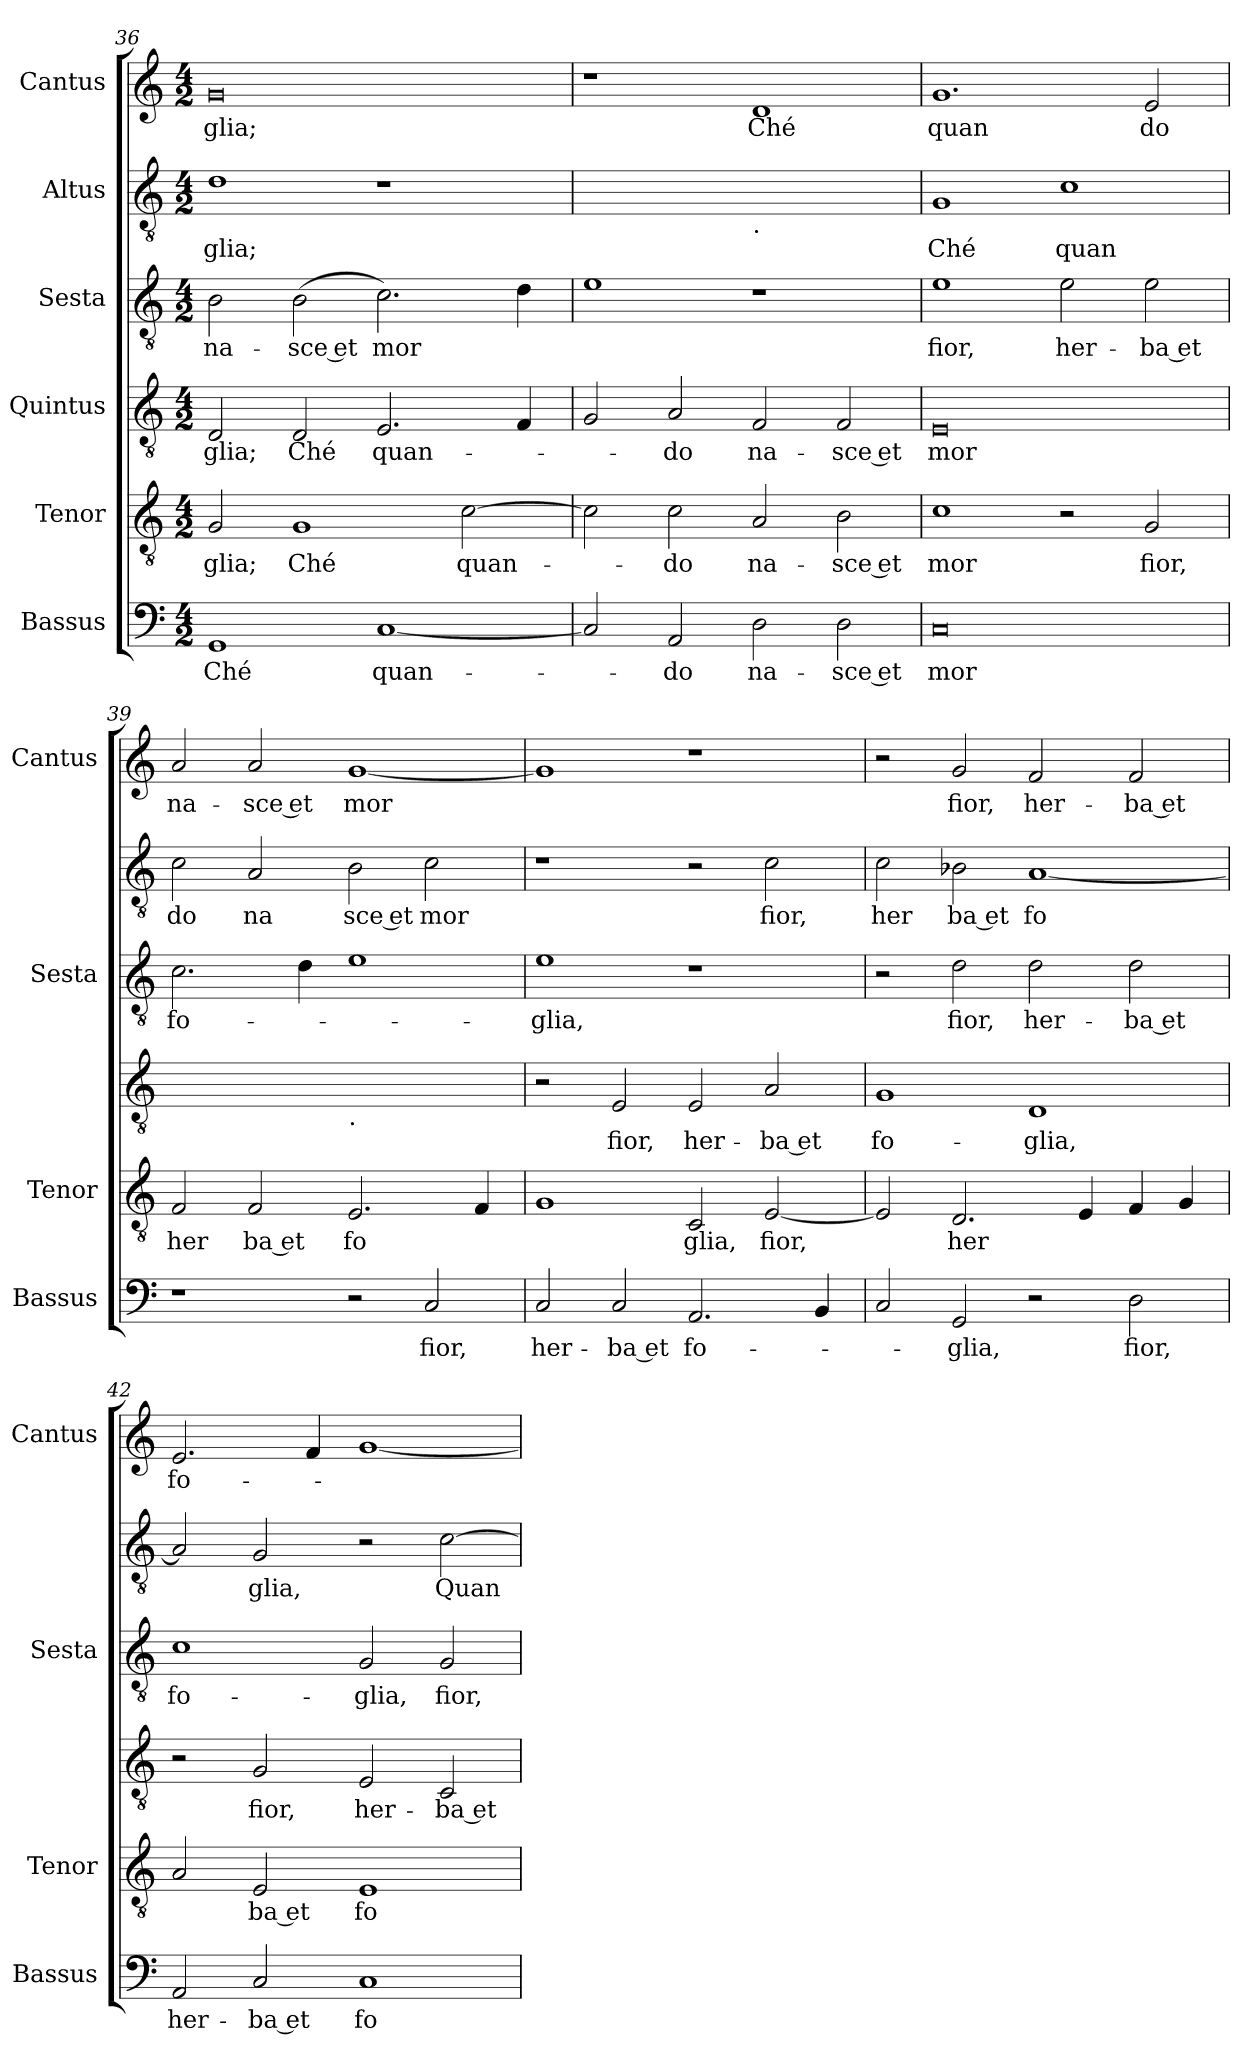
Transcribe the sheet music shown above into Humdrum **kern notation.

**kern	**text	**kern	**text	**kern	**text	**kern	**text	**kern	**text	**kern	**text
*part6	*part6	*part5	*part5	*part4	*part4	*part3	*part3	*part2	*part2	*part1	*part1
*staff6	*staff6	*staff5	*staff5	*staff4	*staff4	*staff3	*staff3	*staff2	*staff2	*staff1	*staff1
*I"Bassus	*	*I"Tenor	*	*I"Quintus	*	*I"Sesta	*	*I"Altus	*	*I"Cantus	*
*I'Bassus	*	*I'Tenor	*	*	*	*I'Sesta	*	*	*	*I'Cantus	*
*clefF4	*	*clefGv2	*	*clefGv2	*	*clefGv2	*	*clefGv2	*	*clefG2	*
*k[]	*	*k[]	*	*k[]	*	*k[]	*	*k[]	*	*k[]	*
*M4/2	*	*M4/2	*	*M4/2	*	*M4/2	*	*M4/2	*	*M4/2	*
=36	=36	=36	=36	=36	=36	=36	=36	=36	=36	=36	=36
1GG	Ché	2G/	-glia;	2D/	-glia;	2B\	na-	1d	glia;	0g	glia;
.	.	1G	Ché	2D/	Ché	(<2B\	-sce et	.	.	.	.
[1C	quan-	.	.	2.E/	quan-	2.c\)	mor	1r	.	.	.
.	.	[2c\	quan-	.	.	.	.	.	.	.	.
.	.	.	.	4F/	.	4d\	.	.	.	.	.
=37	=37	=37	=37	=37	=37	=37	=37	=37	=37	=37	=37
*	*	*	*	*	*	*	*	*^	*	*	*
2C/]	.	2c\]	.	2G/	.	1e	.	0ryy	1ryy	.	1r	.
2AA/	-do	2c\	-do	2A/	-do	.	.	.	.	.	.	.
!	!	!	!	!	!	!	!	!	!LO:TX:b:t=.	!	!	!
2D\	na-	2A/	na-	2F/	na-	1r	.	.	1ryy	.	1d	Ché
2D\	-sce et	2B\	-sce et	2F/	-sce et	.	.	.	.	.	.	.
*	*	*	*	*	*	*	*	*v	*v	*	*	*
=38	=38	=38	=38	=38	=38	=38	=38	=38	=38	=38	=38
0C	mor	1c	mor	0E	mor	1e	fior,	1G	Ché	1.g	quan
.	.	2r	.	.	.	2e\	her-	1c	quan	.	.
.	.	2G/	fior,	.	.	2e\	-ba et	.	.	2e/	do
=39	=39	=39	=39	=39	=39	=39	=39	=39	=39	=39	=39
*	*	*	*	*^	*	*	*	*	*	*	*
1r	.	2F/	her	0ryy	1ryy	.	2.c\	fo-	2c\	do	2a/	na-
.	.	2F/	ba et	.	.	.	.	.	2A/	na	2a/	-sce et
.	.	.	.	.	.	.	4d\	.	.	.	.	.
!	!	!	!	!	!LO:TX:b:t=.	!	!	!	!	!	!	!
2r	.	2.E/	fo	.	1ryy	.	1e	.	2B\	sce et	[1g	mor
2C/	fior,	.	.	.	.	.	.	.	2c\	mor	.	.
.	.	4F/	.	.	.	.	.	.	.	.	.	.
*	*	*	*	*v	*v	*	*	*	*	*	*	*
=40	=40	=40	=40	=40	=40	=40	=40	=40	=40	=40	=40
2C/	her-	1G	.	2r	.	1e	-glia,	1r	.	1g]	.
2C/	-ba et	.	.	2E/	fior,	.	.	.	.	.	.
2.AA/	fo-	2C/	glia,	2E/	her-	1r	.	2r	.	1r	.
.	.	[2E/	fior,	2A/	-ba et	.	.	2c\	fior,	.	.
4BB/	.	.	.	.	.	.	.	.	.	.	.
=41	=41	=41	=41	=41	=41	=41	=41	=41	=41	=41	=41
2C/	.	2E/]	.	1G	fo-	2r	.	2c\	her	2r	.
2GG/	-glia,	2.D/	her	.	.	2d\	fior,	2B-X\	ba et	2g/	fior,
2r	.	.	.	1D	-glia,	2d\	her-	[1A	fo	2f/	her-
.	.	4E/	.	.	.	.	.	.	.	.	.
2D\	fior,	4F/	.	.	.	2d\	-ba et	.	.	2f/	-ba et
.	.	4G/	.	.	.	.	.	.	.	.	.
=42	=42	=42	=42	=42	=42	=42	=42	=42	=42	=42	=42
2AA/	her-	2A/	.	2r	.	1c	fo-	2A/]	.	2.e/	fo-
2C/	-ba et	2E/	ba et	2G/	fior,	.	.	2G/	glia,	.	.
.	.	.	.	.	.	.	.	.	.	4f/	.
1C	fo-	1E	fo	2E/	her-	2G/	-glia,	2r	.	[1g	.
.	.	.	.	2C/	-ba et	2G/	fior,	[2c\	Quan	.	.
=	=	=	=	=	=	=	=	=	=	=	=
*-	*-	*-	*-	*-	*-	*-	*-	*-	*-	*-	*-
